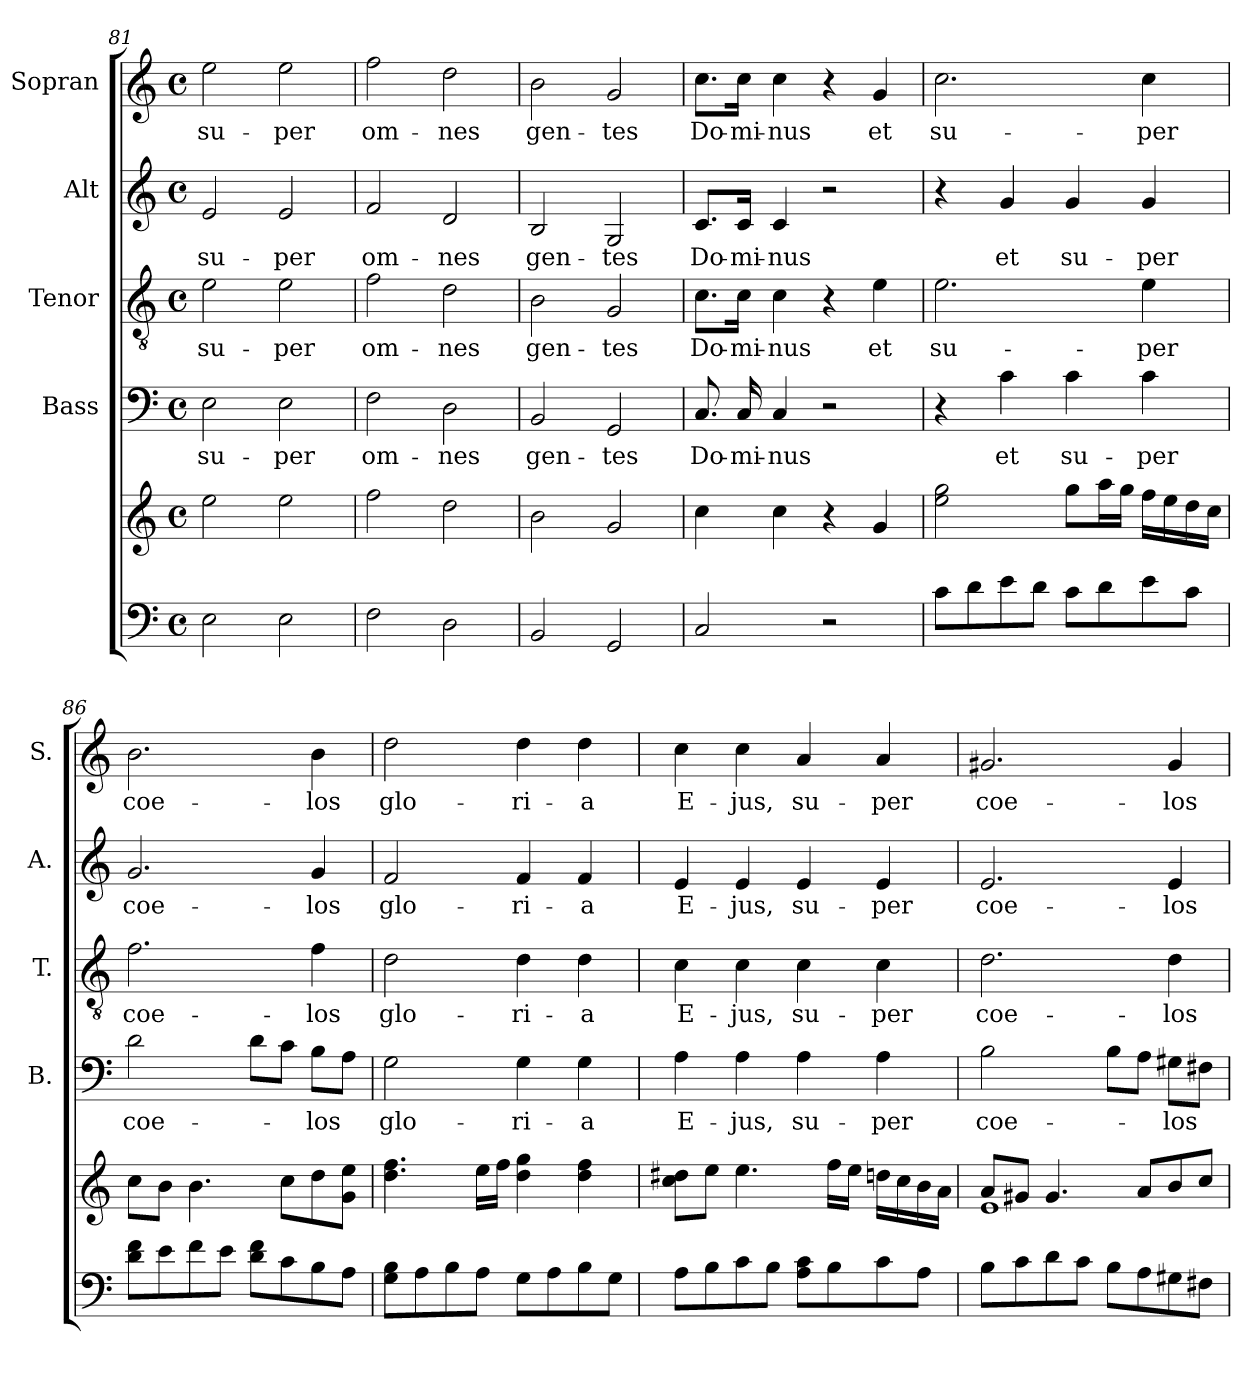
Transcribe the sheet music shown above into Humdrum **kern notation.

**kern	**kern	**kern	**text	**kern	**text	**kern	**text	**kern	**text
*part5	*part5	*part4	*part4	*part3	*part3	*part2	*part2	*part1	*part1
*staff6	*staff5	*staff4	*staff4	*staff3	*staff3	*staff2	*staff2	*staff1	*staff1
*	*	*I"Bass	*	*I"Tenor	*	*I"Alt	*	*I"Sopran	*
*	*	*I'B.	*	*I'T.	*	*I'A.	*	*I'S.	*
*clefF4	*clefG2	*clefF4	*	*clefGv2	*	*clefG2	*	*clefG2	*
*k[]	*k[]	*k[]	*	*k[]	*	*k[]	*	*k[]	*
*C:	*C:	*C:	*	*C:	*	*C:	*	*C:	*
*M4/4	*M4/4	*M4/4	*	*M4/4	*	*M4/4	*	*M4/4	*
*met(c)	*met(c)	*met(c)	*	*met(c)	*	*met(c)	*	*met(c)	*
=81	=81	=81	=81	=81	=81	=81	=81	=81	=81
!	!	!	!LO:LY:b	!	!LO:LY:b	!	!LO:LY:b	!	!LO:LY:b
2E\	2ee\	2E\	su-	2e\	su-	2e/	su-	2ee\	su-
!	!	!	!LO:LY:b	!	!LO:LY:b	!	!LO:LY:b	!	!LO:LY:b
2E\	2ee\	2E\	-per	2e\	-per	2e/	-per	2ee\	-per
=82	=82	=82	=82	=82	=82	=82	=82	=82	=82
!	!	!	!LO:LY:b	!	!LO:LY:b	!	!LO:LY:b	!	!LO:LY:b
2F\	2ff\	2F\	om-	2f\	om-	2f/	om-	2ff\	om-
!	!	!	!LO:LY:b	!	!LO:LY:b	!	!LO:LY:b	!	!LO:LY:b
2D\	2dd\	2D\	-nes	2d\	-nes	2d/	-nes	2dd\	-nes
=83	=83	=83	=83	=83	=83	=83	=83	=83	=83
!	!	!	!LO:LY:b	!	!LO:LY:b	!	!LO:LY:b	!	!LO:LY:b
2BB/	2b\	2BB/	gen-	2B\	gen-	2B/	gen-	2b\	gen-
!	!	!	!LO:LY:b	!	!LO:LY:b	!	!LO:LY:b	!	!LO:LY:b
2GG/	2g/	2GG/	-tes	2G/	-tes	2G/	-tes	2g/	-tes
=84	=84	=84	=84	=84	=84	=84	=84	=84	=84
!	!	!	!LO:LY:b	!	!LO:LY:b	!	!LO:LY:b	!	!LO:LY:b
2C/	4cc\	8.C/	Do-	8.c\L	Do-	8.c/L	Do-	8.cc\L	Do-
!	!	!	!LO:LY:b	!	!LO:LY:b	!	!LO:LY:b	!	!LO:LY:b
.	.	16C/	-mi-	16c\Jk	-mi-	16c/Jk	-mi-	16cc\Jk	-mi-
!	!	!	!LO:LY:b	!	!LO:LY:b	!	!LO:LY:b	!	!LO:LY:b
.	4cc\	4C/	-nus	4c\	-nus	4c/	-nus	4cc\	-nus
2r	4r	2r	.	4r	.	2r	.	4r	.
!	!	!	!	!	!LO:LY:b	!	!	!	!LO:LY:b
.	4g/	.	.	4e\	et	.	.	4g/	et
=85	=85	=85	=85	=85	=85	=85	=85	=85	=85
!	!	!	!	!	!LO:LY:b	!	!	!	!LO:LY:b
8c\L	2ee\ 2gg\	4r	.	2.e\	su-	4r	.	2.cc\	su-
8d\	.	.	.	.	.	.	.	.	.
!	!	!	!LO:LY:b	!	!	!	!LO:LY:b	!	!
8e\	.	4c\	et	.	.	4g/	et	.	.
8d\J	.	.	.	.	.	.	.	.	.
!	!	!	!LO:LY:b	!	!	!	!LO:LY:b	!	!
8c\L	8gg\L	4c\	su-	.	.	4g/	su-	.	.
8d\	16aa\L	.	.	.	.	.	.	.	.
.	16gg\JJ	.	.	.	.	.	.	.	.
!	!	!	!LO:LY:b	!	!LO:LY:b	!	!LO:LY:b	!	!LO:LY:b
8e\	16ff\LL	4c\	-per	4e\	-per	4g/	-per	4cc\	-per
.	16ee\	.	.	.	.	.	.	.	.
8c\J	16dd\	.	.	.	.	.	.	.	.
.	16cc\JJ	.	.	.	.	.	.	.	.
!!LO:LB:g=z
=86	=86	=86	=86	=86	=86	=86	=86	=86	=86
!	!	!	!LO:LY:b	!	!LO:LY:b	!	!LO:LY:b	!	!LO:LY:b
8d\ 8f\L	8cc\L	2d\	coe-	2.f\	coe-	2.g/	coe-	2.b\	coe-
8e\	8b\J	.	.	.	.	.	.	.	.
8f\	4.b\	.	.	.	.	.	.	.	.
8e\J	.	.	.	.	.	.	.	.	.
8d\ 8f\L	.	8d\L	.	.	.	.	.	.	.
8c\	8cc\L	8c\J	.	.	.	.	.	.	.
!	!	!	!LO:LY:b	!	!LO:LY:b	!	!LO:LY:b	!	!LO:LY:b
8B\	8dd\	8B\L	-los	4f\	-los	4g/	-los	4b\	-los
8A\J	8g\ 8ee\J	8A\J	.	.	.	.	.	.	.
=87	=87	=87	=87	=87	=87	=87	=87	=87	=87
!	!	!	!LO:LY:b	!	!LO:LY:b	!	!LO:LY:b	!	!LO:LY:b
8G\ 8B\L	4.dd\ 4.ff\	2G\	glo-	2d\	glo-	2f/	glo-	2dd\	glo-
8A\	.	.	.	.	.	.	.	.	.
8B\	.	.	.	.	.	.	.	.	.
8A\J	16ee\LL	.	.	.	.	.	.	.	.
.	16ff\JJ	.	.	.	.	.	.	.	.
!	!	!	!LO:LY:b	!	!LO:LY:b	!	!LO:LY:b	!	!LO:LY:b
8G\L	4dd\ 4gg\	4G\	-ri-	4d\	-ri-	4f/	-ri-	4dd\	-ri-
8A\	.	.	.	.	.	.	.	.	.
!	!	!	!LO:LY:b	!	!LO:LY:b	!	!LO:LY:b	!	!LO:LY:b
8B\	4dd\ 4ff\	4G\	-a	4d\	-a	4f/	-a	4dd\	-a
8G\J	.	.	.	.	.	.	.	.	.
=88	=88	=88	=88	=88	=88	=88	=88	=88	=88
!	!	!	!LO:LY:b	!	!LO:LY:b	!	!LO:LY:b	!	!LO:LY:b
8A\L	8cc\ 8dd#X\L	4A\	E-	4c\	E-	4e/	E-	4cc\	E-
8B\	8ee\J	.	.	.	.	.	.	.	.
!	!	!	!LO:LY:b	!	!LO:LY:b	!	!LO:LY:b	!	!LO:LY:b
8c\	4.ee\	4A\	-jus,	4c\	-jus,	4e/	-jus,	4cc\	-jus,
8B\J	.	.	.	.	.	.	.	.	.
!	!	!	!LO:LY:b	!	!LO:LY:b	!	!LO:LY:b	!	!LO:LY:b
8A\ 8c\L	.	4A\	su-	4c\	su-	4e/	su-	4a/	su-
8B\	16ff\LL	.	.	.	.	.	.	.	.
.	16ee\JJ	.	.	.	.	.	.	.	.
!	!	!	!LO:LY:b	!	!LO:LY:b	!	!LO:LY:b	!	!LO:LY:b
8c\	16ddn\LL	4A\	-per	4c\	-per	4e/	-per	4a/	-per
.	16cc\	.	.	.	.	.	.	.	.
8A\J	16b\	.	.	.	.	.	.	.	.
.	16a\JJ	.	.	.	.	.	.	.	.
=89	=89	=89	=89	=89	=89	=89	=89	=89	=89
*	*^	*	*	*	*	*	*	*	*
!	!	!	!	!LO:LY:b	!	!LO:LY:b	!	!LO:LY:b	!	!LO:LY:b
8B\L	8a/L	1e	2B\	coe-	2.d\	coe-	2.e/	coe-	2.g#X/	coe-
8c\	8g#X/J	.	.	.	.	.	.	.	.	.
8d\	4.g#/	.	.	.	.	.	.	.	.	.
8c\J	.	.	.	.	.	.	.	.	.	.
8B\L	.	.	8B\L	.	.	.	.	.	.	.
8A\	8a/L	.	8A\J	.	.	.	.	.	.	.
!	!	!	!	!LO:LY:b	!	!LO:LY:b	!	!LO:LY:b	!	!LO:LY:b
8G#X\	8b/	.	8G#X\L	-los	4d\	-los	4e/	-los	4g#/	-los
8F#X\J	8cc/J	.	8F#X\J	.	.	.	.	.	.	.
*	*v	*v	*	*	*	*	*	*	*	*
=	=	=	=	=	=	=	=	=	=
*-	*-	*-	*-	*-	*-	*-	*-	*-	*-
